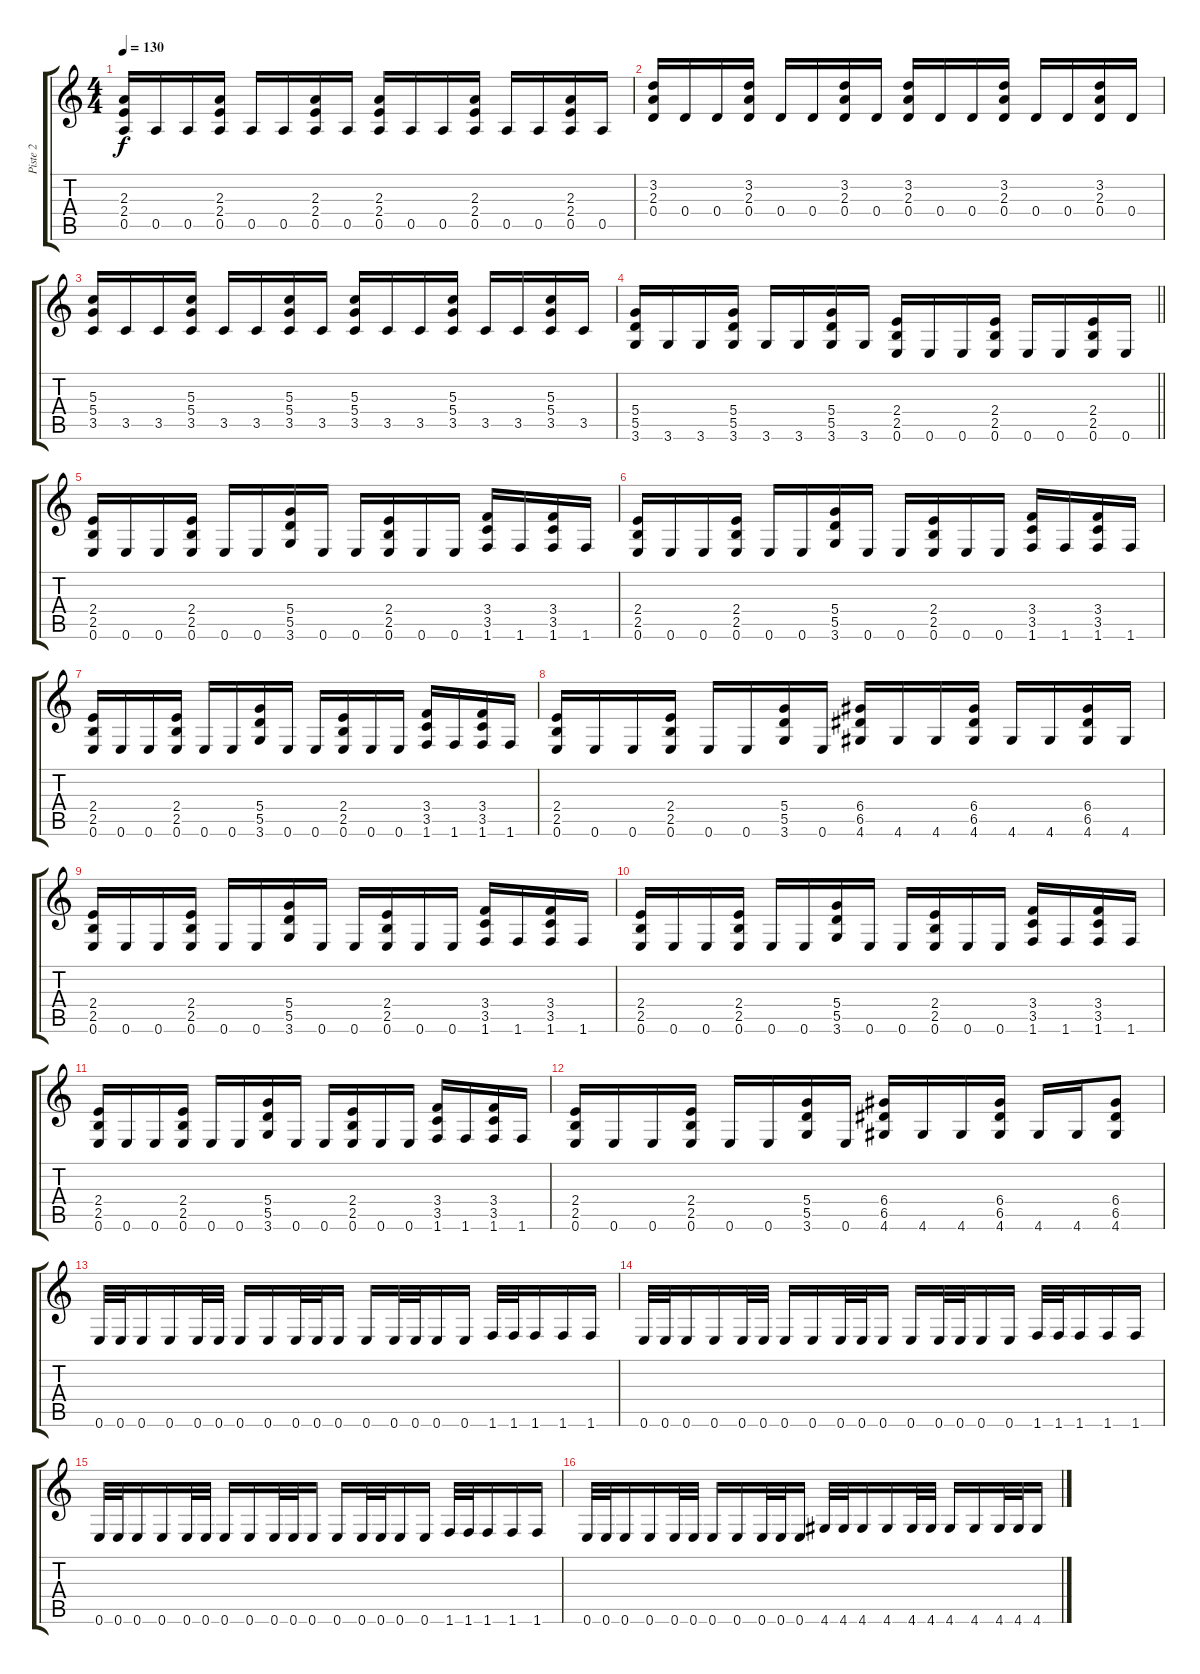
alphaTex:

\track ("Piste 2" "Piste 2") {instrument distortionguitar}
\staff {score tabs}
\tuning (E4 B3 G3 D3 A2 E2) {hide}
\ts (4 4)
\tempo 130
\clef g2
\ks c
(2.3 2.4 0.5).16{dy f} 0.5.16 0.5.16 (2.3 2.4 0.5).16 0.5.16 0.5.16 (2.3 2.4 0.5).16 0.5.16 (2.3 2.4 0.5).16 0.5.16 0.5.16 (2.3 2.4 0.5).16 0.5.16 0.5.16 (2.3 2.4 0.5).16 0.5.16 |
(3.2 2.3 0.4).16 0.4.16 0.4.16 (3.2 2.3 0.4).16 0.4.16 0.4.16 (3.2 2.3 0.4).16 0.4.16 (3.2 2.3 0.4).16 0.4.16 0.4.16 (3.2 2.3 0.4).16 0.4.16 0.4.16 (3.2 2.3 0.4).16 0.4.16 |
(5.3 5.4 3.5).16 3.5.16 3.5.16 (5.3 5.4 3.5).16 3.5.16 3.5.16 (5.3 5.4 3.5).16 3.5.16 (5.3 5.4 3.5).16 3.5.16 3.5.16 (5.3 5.4 3.5).16 3.5.16 3.5.16 (5.3 5.4 3.5).16 3.5.16 |
\barLineRight lightlight
(5.4 5.5 3.6).16 3.6.16 3.6.16 (5.4 5.5 3.6).16 3.6.16 3.6.16 (5.4 5.5 3.6).16 3.6.16 (2.4 2.5 0.6).16 0.6.16 0.6.16 (2.4 2.5 0.6).16 0.6.16 0.6.16 (2.4 2.5 0.6).16 0.6.16 |
\section ("" "")
(2.4 2.5 0.6).16 0.6.16 0.6.16 (2.4 2.5 0.6).16 0.6.16 0.6.16 (5.4 5.5 3.6).16 0.6.16 0.6.16 (2.4 2.5 0.6).16 0.6.16 0.6.16 (3.4 3.5 1.6).16 1.6.16 (3.4 3.5 1.6).16 1.6.16 |
(2.4 2.5 0.6).16 0.6.16 0.6.16 (2.4 2.5 0.6).16 0.6.16 0.6.16 (5.4 5.5 3.6).16 0.6.16 0.6.16 (2.4 2.5 0.6).16 0.6.16 0.6.16 (3.4 3.5 1.6).16 1.6.16 (3.4 3.5 1.6).16 1.6.16 |
(2.4 2.5 0.6).16 0.6.16 0.6.16 (2.4 2.5 0.6).16 0.6.16 0.6.16 (5.4 5.5 3.6).16 0.6.16 0.6.16 (2.4 2.5 0.6).16 0.6.16 0.6.16 (3.4 3.5 1.6).16 1.6.16 (3.4 3.5 1.6).16 1.6.16 |
(2.4 2.5 0.6).16 0.6.16 0.6.16 (2.4 2.5 0.6).16 0.6.16 0.6.16 (5.4 5.5 3.6).16 0.6.16 (6.4 6.5 4.6).16 4.6.16 4.6.16 (6.4 6.5 4.6).16 4.6.16 4.6.16 (6.4 6.5 4.6).16 4.6.16 |
(2.4 2.5 0.6).16 0.6.16 0.6.16 (2.4 2.5 0.6).16 0.6.16 0.6.16 (5.4 5.5 3.6).16 0.6.16 0.6.16 (2.4 2.5 0.6).16 0.6.16 0.6.16 (3.4 3.5 1.6).16 1.6.16 (3.4 3.5 1.6).16 1.6.16 |
(2.4 2.5 0.6).16 0.6.16 0.6.16 (2.4 2.5 0.6).16 0.6.16 0.6.16 (5.4 5.5 3.6).16 0.6.16 0.6.16 (2.4 2.5 0.6).16 0.6.16 0.6.16 (3.4 3.5 1.6).16 1.6.16 (3.4 3.5 1.6).16 1.6.16 |
(2.4 2.5 0.6).16 0.6.16 0.6.16 (2.4 2.5 0.6).16 0.6.16 0.6.16 (5.4 5.5 3.6).16 0.6.16 0.6.16 (2.4 2.5 0.6).16 0.6.16 0.6.16 (3.4 3.5 1.6).16 1.6.16 (3.4 3.5 1.6).16 1.6.16 |
(2.4 2.5 0.6).16 0.6.16 0.6.16 (2.4 2.5 0.6).16 0.6.16 0.6.16 (5.4 5.5 3.6).16 0.6.16 (6.4 6.5 4.6).16 4.6.16 4.6.16 (6.4 6.5 4.6).16 4.6.16 4.6.16 (6.4 6.5 4.6).8 |
0.6.32 0.6.32 0.6.16 0.6.16 0.6.32 0.6.32 0.6.16 0.6.16 0.6.32 0.6.32 0.6.16 0.6.16 0.6.32 0.6.32 0.6.16 0.6.16 1.6.32 1.6.32 1.6.16 1.6.16 1.6.16 |
0.6.32 0.6.32 0.6.16 0.6.16 0.6.32 0.6.32 0.6.16 0.6.16 0.6.32 0.6.32 0.6.16 0.6.16 0.6.32 0.6.32 0.6.16 0.6.16 1.6.32 1.6.32 1.6.16 1.6.16 1.6.16 |
0.6.32 0.6.32 0.6.16 0.6.16 0.6.32 0.6.32 0.6.16 0.6.16 0.6.32 0.6.32 0.6.16 0.6.16 0.6.32 0.6.32 0.6.16 0.6.16 1.6.32 1.6.32 1.6.16 1.6.16 1.6.16 |
0.6.32 0.6.32 0.6.16 0.6.16 0.6.32 0.6.32 0.6.16 0.6.16 0.6.32 0.6.32 0.6.16 4.6.32 4.6.32 4.6.16 4.6.16 4.6.32 4.6.32 4.6.16 4.6.16 4.6.32 4.6.32 4.6.16
